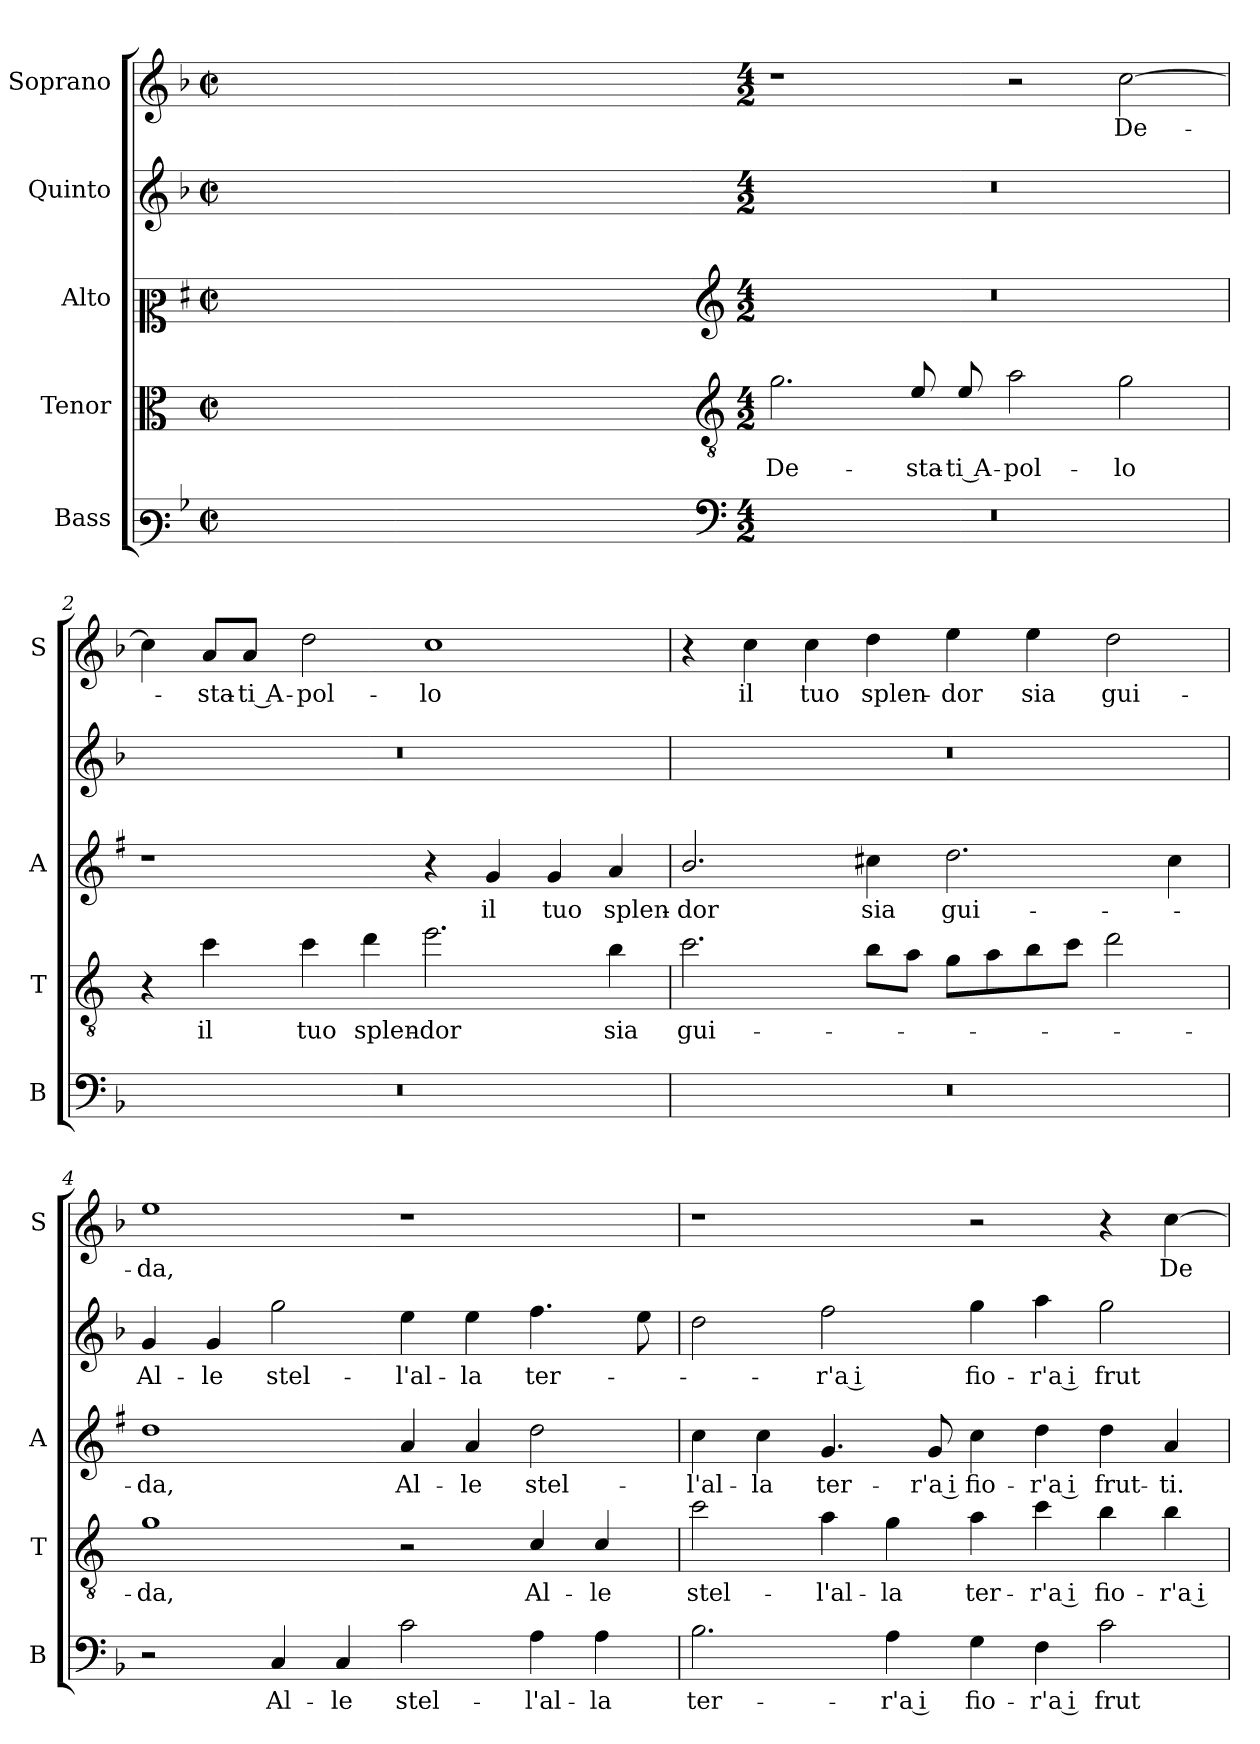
**kern	**text	**kern	**text	**kern	**text	**kern	**text	**kern	**text
*part5	*part5	*part4	*part4	*part3	*part3	*part2	*part2	*part1	*part1
*staff5	*staff5	*staff4	*staff4	*staff3	*staff3	*staff2	*staff2	*staff1	*staff1
*I"Bass	*	*I"Tenor	*	*I"Alto	*	*I"Quinto	*	*I"Soprano	*
*I'B	*	*I'T	*	*I'A	*	*	*	*I'S	*
*clefF3	*	*clefC3	*	*clefC2	*	*clefG2	*	*clefG2	*
*	*	*ITrd4c7	*	*ITrd1c2	*	*	*	*	*
*k[b-]	*	*k[b-]	*	*k[b-]	*	*k[b-]	*	*k[b-]	*
*F:	*	*F:	*	*F:	*	*F:	*	*F:	*
*M2/2	*	*M2/2	*	*M2/2	*	*M2/2	*	*M2/2	*
*met(c|)	*	*met(c|)	*	*met(c|)	*	*met(c|)	*	*met(c|)	*
=	=	=	=	=	=	=	=	=	=
1ryy	.	1ryy	.	1ryy	.	1ryy	.	1ryy	.
=1X-	=1X-	=1X-	=1X-	=1X-	=1X-	=1X-	=1X-	=1X-	=1X-
4ryy	.	4ryy	.	4ryy	.	4ryy	.	4ryy	.
4ryy	.	4ryy	.	4ryy	.	4ryy	.	4ryy	.
4ryy	.	4ryy	.	4ryy	.	4ryy	.	4ryy	.
4ryy	.	4ryy	.	4ryy	.	4ryy	.	4ryy	.
=1-	=1-	=1-	=1-	=1-	=1-	=1-	=1-	=1-	=1-
*clefF4	*	*clefGv2	*	*clefG2	*	*	*	*	*
*M4/2	*	*M4/2	*	*M4/2	*	*M4/2	*	*M4/2	*
!	!	!	!LO:LY:b	!	!	!	!	!	!
0r	.	2.c\	De-	0r	.	0r	.	1r	.
!	!	!	!LO:LY:b	!	!	!	!	!	!
.	.	8A/	-sta-	.	.	.	.	.	.
!	!	!	!LO:LY:b	!	!	!	!	!	!
.	.	8A/	-ti A-	.	.	.	.	.	.
!	!	!	!LO:LY:b	!	!	!	!	!	!
.	.	2d\	-pol-	.	.	.	.	2r	.
!	!	!	!LO:LY:b	!	!	!	!	!	!LO:LY:b
.	.	2c\	-lo	.	.	.	.	[2cc\	De-
=2	=2	=2	=2	=2	=2	=2	=2	=2	=2
0r	.	4r	.	1r	.	0r	.	4cc\]	.
!	!	!	!LO:LY:b	!	!	!	!	!	!LO:LY:b
.	.	4f\	il	.	.	.	.	8a/L	-sta-
!	!	!	!	!	!	!	!	!	!LO:LY:b
.	.	.	.	.	.	.	.	8a/J	-ti A-
!	!	!	!LO:LY:b	!	!	!	!	!	!LO:LY:b
.	.	4f\	tuo	.	.	.	.	2dd\	-pol-
!	!	!	!LO:LY:b	!	!	!	!	!	!
.	.	4g\	splen-	.	.	.	.	.	.
!	!	!	!LO:LY:b	!	!	!	!	!	!LO:LY:b
.	.	2.a\	-dor	4r	.	.	.	1cc	-lo
!	!	!	!	!	!LO:LY:b	!	!	!	!
.	.	.	.	4f/	il	.	.	.	.
!	!	!	!	!	!LO:LY:b	!	!	!	!
.	.	.	.	4f/	tuo	.	.	.	.
!	!	!	!LO:LY:b	!	!LO:LY:b	!	!	!	!
.	.	4e\	sia	4g/	splen-	.	.	.	.
=3	=3	=3	=3	=3	=3	=3	=3	=3	=3
!	!	!	!LO:LY:b	!	!LO:LY:b	!	!	!	!
0r	.	2.f\	gui-	2.a/	-dor	0r	.	4r	.
!	!	!	!	!	!	!	!	!	!LO:LY:b
.	.	.	.	.	.	.	.	4cc\	il
!	!	!	!	!	!	!	!	!	!LO:LY:b
.	.	.	.	.	.	.	.	4cc\	tuo
!	!	!	!	!	!LO:LY:b	!	!	!	!LO:LY:b
.	.	8e\L	.	4bn\	sia	.	.	4dd\	splen-
.	.	8d\J	.	.	.	.	.	.	.
!	!	!	!	!	!LO:LY:b	!	!	!	!LO:LY:b
.	.	8c\L	.	2.cc\	gui-	.	.	4ee\	-dor
.	.	8d\	.	.	.	.	.	.	.
!	!	!	!	!	!	!	!	!	!LO:LY:b
.	.	8e\	.	.	.	.	.	4ee\	sia
.	.	8f\J	.	.	.	.	.	.	.
!	!	!	!	!	!	!	!	!	!LO:LY:b
.	.	2g\	.	.	.	.	.	2dd\	gui-
.	.	.	.	4b\	.	.	.	.	.
!!LO:LB:g=z
=4	=4	=4	=4	=4	=4	=4	=4	=4	=4
!	!	!	!LO:LY:b	!	!LO:LY:b	!	!LO:LY:b	!	!LO:LY:b
2r	.	1c	-da,	1cc	-da,	4g/	Al-	1ee	-da,
!	!	!	!	!	!	!	!LO:LY:b	!	!
.	.	.	.	.	.	4g/	-le	.	.
!	!LO:LY:b	!	!	!	!	!	!LO:LY:b	!	!
4C/	Al-	.	.	.	.	2gg\	stel-	.	.
!	!LO:LY:b	!	!	!	!	!	!	!	!
4C/	-le	.	.	.	.	.	.	.	.
!	!LO:LY:b	!	!	!	!LO:LY:b	!	!LO:LY:b	!	!
2c\	stel-	2r	.	4g/	Al-	4ee\	-l'al-	1r	.
!	!	!	!	!	!LO:LY:b	!	!LO:LY:b	!	!
.	.	.	.	4g/	-le	4ee\	-la	.	.
!	!LO:LY:b	!	!LO:LY:b	!	!LO:LY:b	!	!LO:LY:b	!	!
4A\	-l'al-	4F/	Al-	2cc\	stel-	4.ff\	ter-	.	.
!	!LO:LY:b	!	!LO:LY:b	!	!	!	!	!	!
4A\	-la	4F/	-le	.	.	.	.	.	.
.	.	.	.	.	.	8ee\	.	.	.
=5	=5	=5	=5	=5	=5	=5	=5	=5	=5
!	!LO:LY:b	!	!LO:LY:b	!	!LO:LY:b	!	!	!	!
2.B-\	ter-	2f\	stel-	4b-\	-l'al-	2dd\	.	1r	.
!	!	!	!	!	!LO:LY:b	!	!	!	!
.	.	.	.	4b-\	-la	.	.	.	.
!	!	!	!LO:LY:b	!	!LO:LY:b	!	!LO:LY:b	!	!
.	.	4d\	-l'al-	4.f/	ter-	2ff\	-r'a i	.	.
!	!LO:LY:b	!	!LO:LY:b	!	!	!	!	!	!
4A\	-r'a i	4c\	-la	.	.	.	.	.	.
!	!	!	!	!	!LO:LY:b	!	!	!	!
.	.	.	.	8f/	-r'a i	.	.	.	.
!	!LO:LY:b	!	!LO:LY:b	!	!LO:LY:b	!	!LO:LY:b	!	!
4G\	fio-	4d\	ter-	4b-\	fio-	4gg\	fio-	2r	.
!	!LO:LY:b	!	!LO:LY:b	!	!LO:LY:b	!	!LO:LY:b	!	!
4F\	-r'a i	4f\	-r'a i	4cc\	-r'a i	4aa\	-r'a i	.	.
!	!LO:LY:b	!	!LO:LY:b	!	!LO:LY:b	!	!LO:LY:b	!	!
2c\	frut-	4e\	fio-	4cc\	frut-	2gg\	frut-	4r	.
!	!	!	!LO:LY:b	!	!LO:LY:b	!	!	!	!LO:LY:b
.	.	4e\	-r'a i	4g/	-ti.	.	.	[4cc\	De-
=	=	=	=	=	=	=	=	=	=
*-	*-	*-	*-	*-	*-	*-	*-	*-	*-
